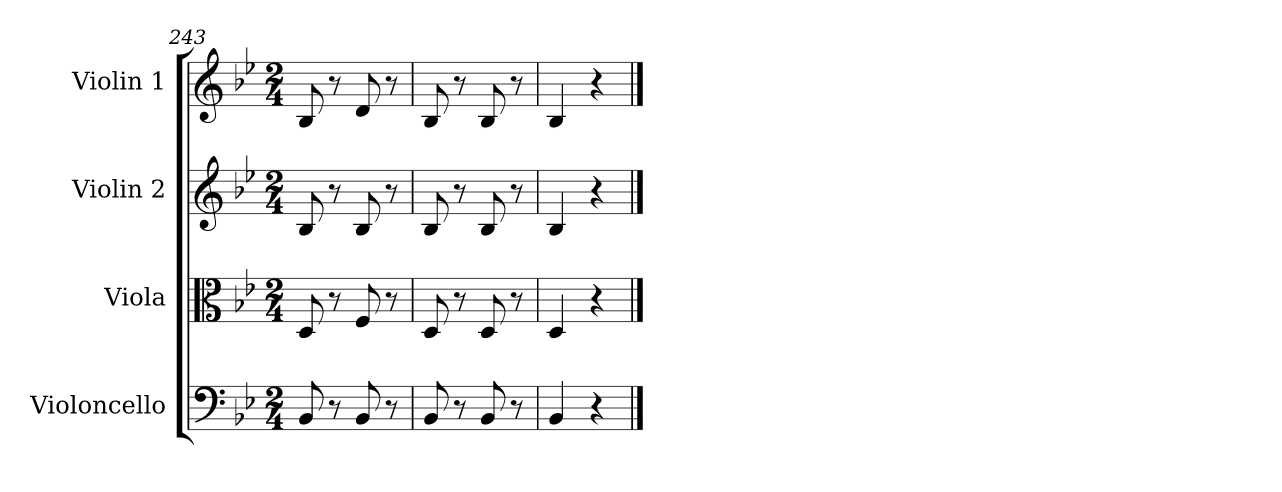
**kern	**kern	**kern	**kern
*part4	*part3	*part2	*part1
*staff4	*staff3	*staff2	*staff1
*I"Violoncello	*I"Viola	*I"Violin 2	*I"Violin 1
*I'Vc	*I'Vla	*I'Vln	*I'Vln
*clefF4	*clefC3	*clefG2	*clefG2
*k[b-e-]	*k[b-e-]	*k[b-e-]	*k[b-e-]
*M2/4	*M2/4	*M2/4	*M2/4
=243	=243	=243	=243
8BB-/	8D/	8B-/	8B-/
8r	8r	8r	8r
8BB-/	8F/	8B-/	8d/
8r	8r	8r	8r
=244	=244	=244	=244
8BB-/	8D/	8B-/	8B-/
8r	8r	8r	8r
8BB-/	8D/	8B-/	8B-/
8r	8r	8r	8r
=245	=245	=245	=245
4BB-/	4D/	4B-/	4B-/
4r	4r	4r	4r
==	==	==	==
*-	*-	*-	*-
